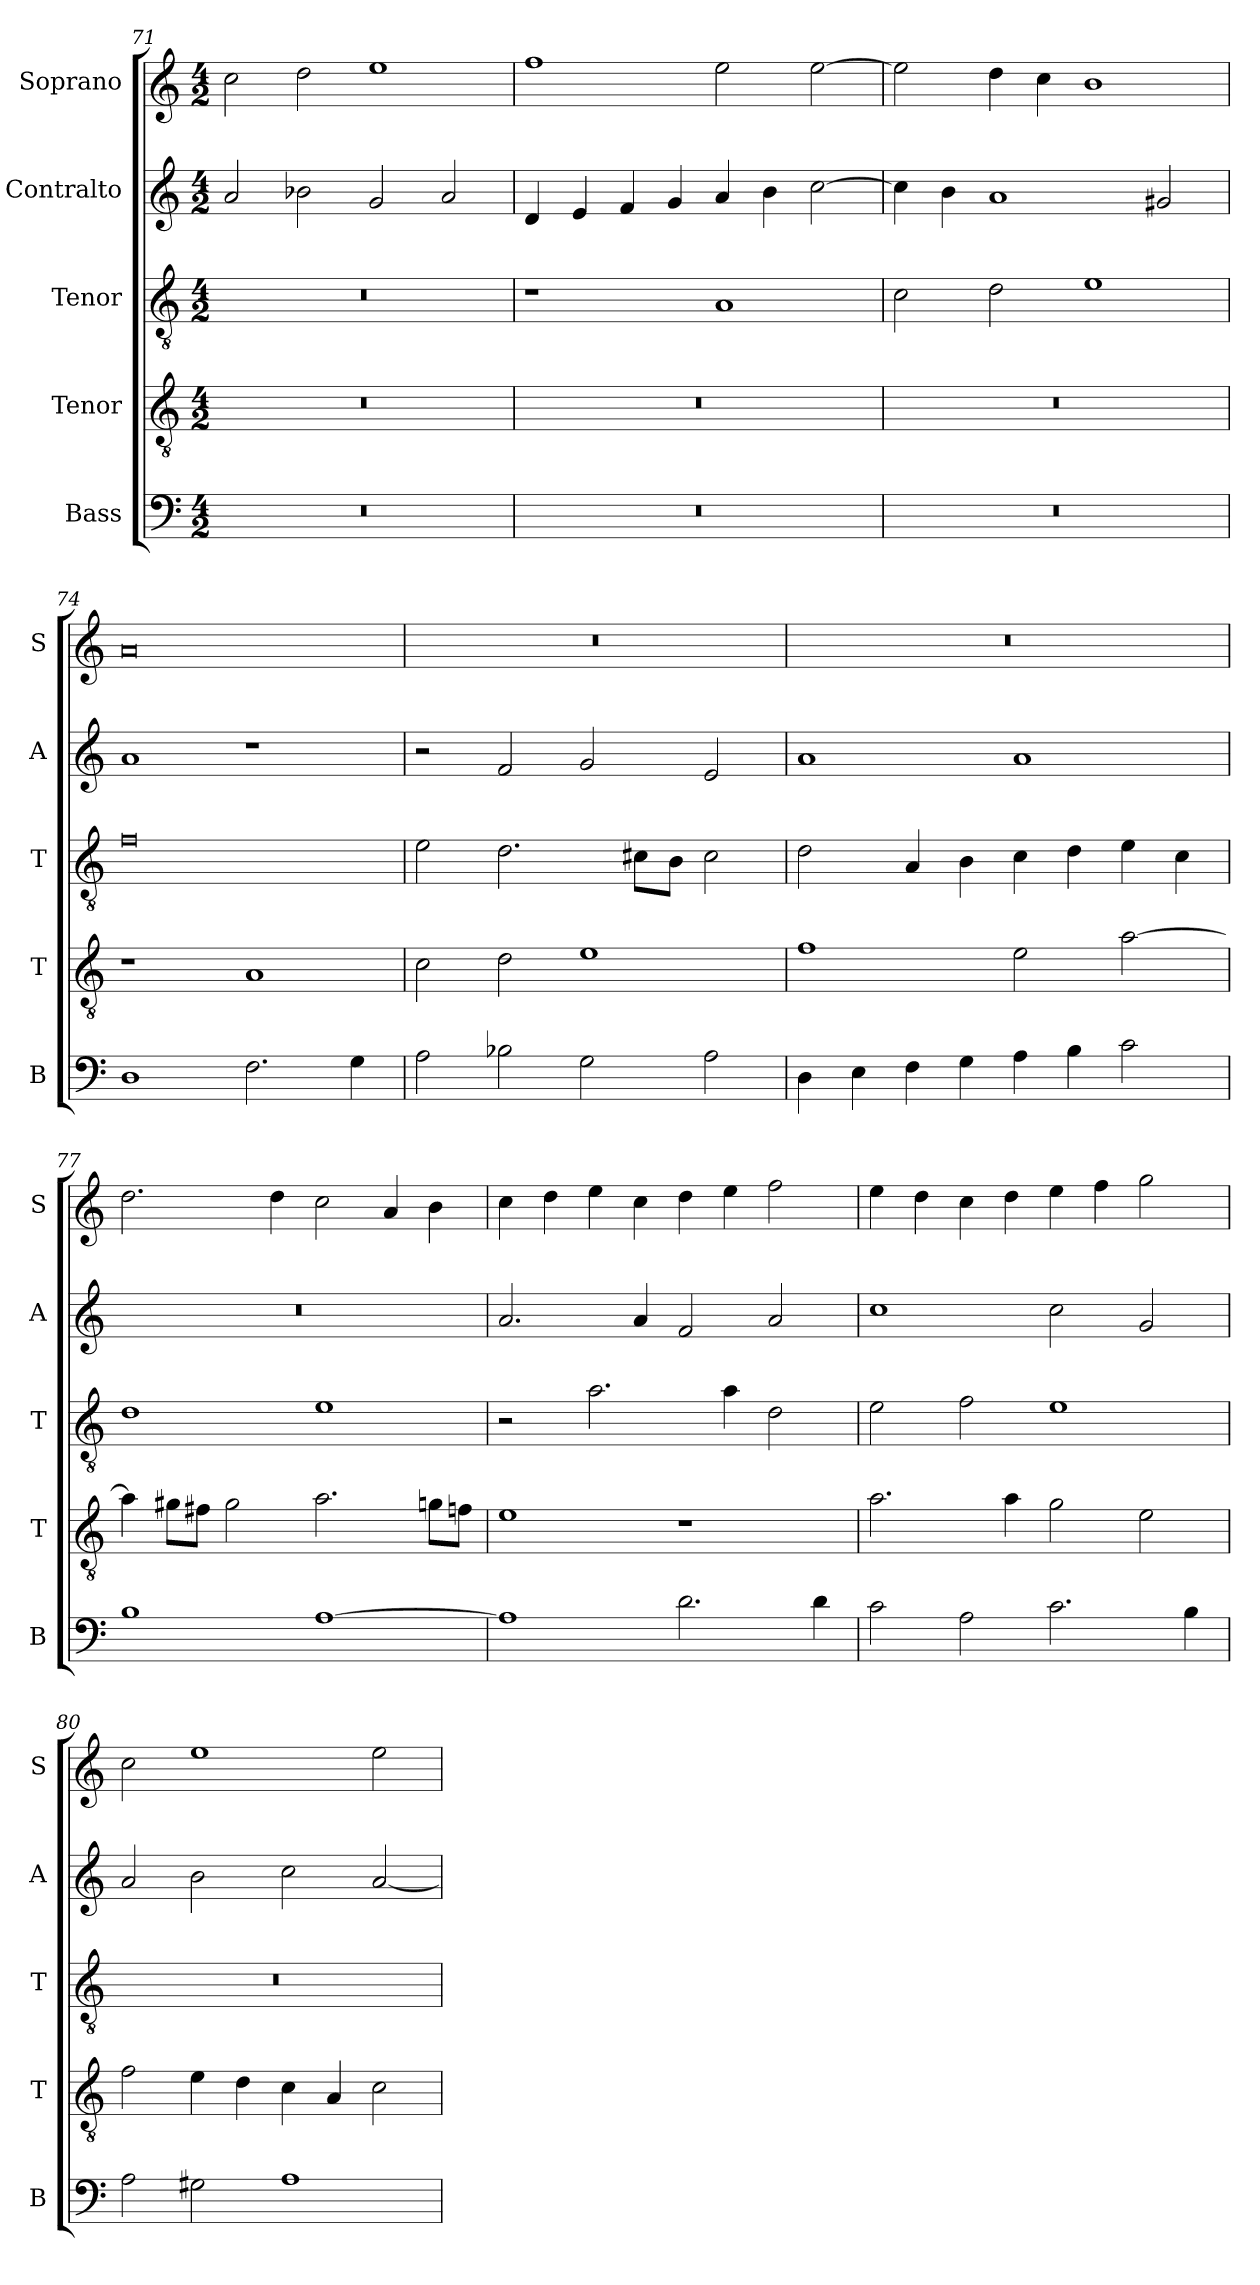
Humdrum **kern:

**kern	**kern	**kern	**kern	**kern
*part5	*part4	*part3	*part2	*part1
*staff5	*staff4	*staff3	*staff2	*staff1
*I"Bass	*I"Tenor	*I"Tenor	*I"Contralto	*I"Soprano
*I'B	*I'T	*I'T	*I'A	*I'S
*clefF4	*clefGv2	*clefGv2	*clefG2	*clefG2
*k[]	*k[]	*k[]	*k[]	*k[]
*A:aeo	*A:aeo	*A:aeo	*A:aeo	*A:aeo
*M4/2	*M4/2	*M4/2	*M4/2	*M4/2
=71	=71	=71	=71	=71
0r	0r	0r	2a	2cc
.	.	.	2b-X	2dd
.	.	.	2g	1ee
.	.	.	2a	.
=72	=72	=72	=72	=72
0r	0r	1r	4d	1ff
.	.	.	4e	.
.	.	.	4f	.
.	.	.	4g	.
.	.	1A	4a	2ee
.	.	.	4b	.
.	.	.	[2cc	[2ee
=73	=73	=73	=73	=73
0r	0r	2c	4cc]	2ee]
.	.	.	4b	.
.	.	2d	1a	4dd
.	.	.	.	4cc
.	.	1e	.	1b
.	.	.	2g#X	.
=74	=74	=74	=74	=74
1D	1r	0f	1a	0a
2.F	1A	.	1r	.
4G	.	.	.	.
=75	=75	=75	=75	=75
2A	2c	2e	2r	0r
2B-X	2d	2.d	2f	.
2G	1e	.	2g	.
.	.	8c#X\L	.	.
.	.	8B\J	.	.
2A	.	2c#	2e	.
=76	=76	=76	=76	=76
4D	1f	2d	1a	0r
4E	.	.	.	.
4F	.	4A	.	.
4G	.	4B	.	.
4A	2e	4c	1a	.
4B	.	4d	.	.
2c	[2a	4e	.	.
.	.	4c	.	.
=77	=77	=77	=77	=77
1B	4a]	1d	0r	2.dd
.	8g#X\L	.	.	.
.	8f#X\J	.	.	.
.	2g#	.	.	.
.	.	.	.	4dd
[1A	2.a	1e	.	2cc
.	.	.	.	4a
.	8gn\L	.	.	4b
.	8fn\J	.	.	.
=78	=78	=78	=78	=78
1A]	1e	2r	2.a	4cc
.	.	.	.	4dd
.	.	2.a	.	4ee
.	.	.	4a	4cc
2.d	1r	.	2f	4dd
.	.	4a	.	4ee
.	.	2d	2a	2ff
4d	.	.	.	.
=79	=79	=79	=79	=79
2c	2.a	2e	1cc	4ee
.	.	.	.	4dd
2A	.	2f	.	4cc
.	4a	.	.	4dd
2.c	2g	1e	2cc	4ee
.	.	.	.	4ff
.	2e	.	2g	2gg
4B	.	.	.	.
=80	=80	=80	=80	=80
2A	2f	0r	2a	2cc
2G#X	4e	.	2b	1ee
.	4d	.	.	.
1A	4c	.	2cc	.
.	4A	.	.	.
.	2c	.	[2a	2ee
=	=	=	=	=
*-	*-	*-	*-	*-
